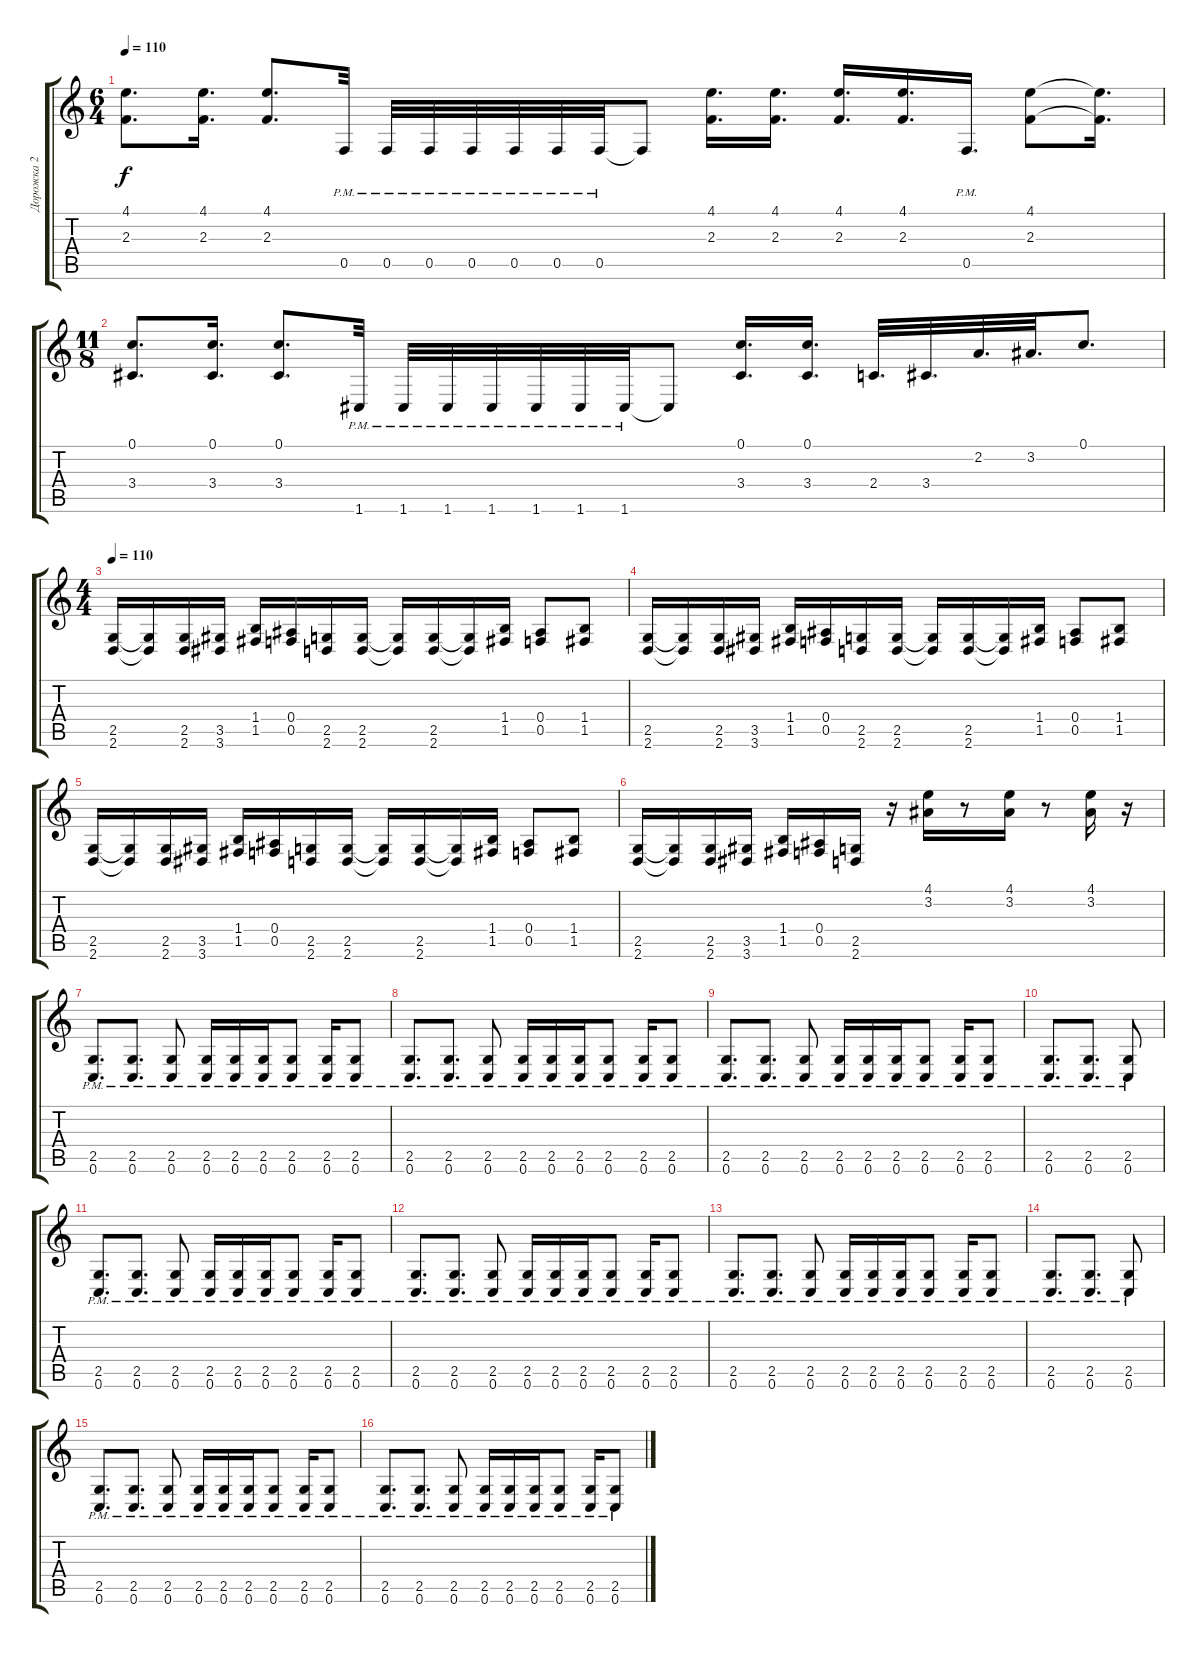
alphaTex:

\track ("Дорожка 2" "Дорожка 2") {instrument overdrivenguitar}
\staff {score tabs}
\tuning (C4 G3 Eb3 Bb2 F2 C2) {hide}
\ts (6 4)
\tempo 110
\clef g2
\ks c
(4.1 2.3).8{d dy f} (4.1 2.3).16{d} (4.1 2.3).8{d} 0.5{pm}.32 0.5{pm}.32 0.5{pm}.32 0.5{pm}.32 0.5{pm}.32 0.5{pm}.32 0.5{pm}.32 0.5{t}.8 (4.1 2.3).16{d} (4.1 2.3).16{d} (4.1 2.3).16{d} (4.1 2.3).16{d} 0.5{pm}.16{d} (4.1 2.3).8 (4.1{t} 2.3{t}).16{d} |
\ts (11 8)
(0.1 3.4).8{d} (0.1 3.4).16{d} (0.1 3.4).8{d} 1.6{pm}.32 1.6{pm}.32 1.6{pm}.32 1.6{pm}.32 1.6{pm}.32 1.6{pm}.32 1.6{pm}.32 1.6{t}.8 (0.1 3.4).16{d} (0.1 3.4).16{d} 2.4.32{d} 3.4.32{d} 2.2.32{d} 3.2.32{d} 0.1.8{d} |
\ts (4 4)
\tempo 110
(2.5 2.6).16 (2.5{t} 2.6{t}).16 (2.5 2.6).16 (3.5 3.6).16 (1.4 1.5).16 (0.4 0.5).16 (2.5 2.6).16 (2.5 2.6).16 (2.5{t} 2.6{t}).16 (2.5 2.6).16 (2.5{t} 2.6{t}).16 (1.4 1.5).16 (0.4 0.5).8 (1.4 1.5).8 |
(2.5 2.6).16 (2.5{t} 2.6{t}).16 (2.5 2.6).16 (3.5 3.6).16 (1.4 1.5).16 (0.4 0.5).16 (2.5 2.6).16 (2.5 2.6).16 (2.5{t} 2.6{t}).16 (2.5 2.6).16 (2.5{t} 2.6{t}).16 (1.4 1.5).16 (0.4 0.5).8 (1.4 1.5).8 |
(2.5 2.6).16 (2.5{t} 2.6{t}).16 (2.5 2.6).16 (3.5 3.6).16 (1.4 1.5).16 (0.4 0.5).16 (2.5 2.6).16 (2.5 2.6).16 (2.5{t} 2.6{t}).16 (2.5 2.6).16 (2.5{t} 2.6{t}).16 (1.4 1.5).16 (0.4 0.5).8 (1.4 1.5).8 |
(2.5 2.6).16 (2.5{t} 2.6{t}).16 (2.5 2.6).16 (3.5 3.6).16 (1.4 1.5).16 (0.4 0.5).16 (2.5 2.6).16 r.16 (4.1 3.2).16 r.8 (4.1 3.2).16 r.8 (4.1 3.2).16 r.16 |
(2.5{pm} 0.6{pm}).8{d} (2.5{pm} 0.6{pm}).8{d} (2.5{pm} 0.6{pm}).8 (2.5{pm} 0.6{pm}).16 (2.5{pm} 0.6{pm}).16 (2.5{pm} 0.6{pm}).16 (2.5{pm} 0.6{pm}).8 (2.5{pm} 0.6{pm}).16 (2.5{pm} 0.6{pm}).8 |
(2.5{pm} 0.6{pm}).8{d} (2.5{pm} 0.6{pm}).8{d} (2.5{pm} 0.6{pm}).8 (2.5{pm} 0.6{pm}).16 (2.5{pm} 0.6{pm}).16 (2.5{pm} 0.6{pm}).16 (2.5{pm} 0.6{pm}).8 (2.5{pm} 0.6{pm}).16 (2.5{pm} 0.6{pm}).8 |
(2.5{pm} 0.6{pm}).8{d} (2.5{pm} 0.6{pm}).8{d} (2.5{pm} 0.6{pm}).8 (2.5{pm} 0.6{pm}).16 (2.5{pm} 0.6{pm}).16 (2.5{pm} 0.6{pm}).16 (2.5{pm} 0.6{pm}).8 (2.5{pm} 0.6{pm}).16 (2.5{pm} 0.6{pm}).8 |
(2.5{pm} 0.6{pm}).8{d} (2.5{pm} 0.6{pm}).8{d} (2.5{pm} 0.6{pm}).8 |
(2.5{pm} 0.6{pm}).8{d} (2.5{pm} 0.6{pm}).8{d} (2.5{pm} 0.6{pm}).8 (2.5{pm} 0.6{pm}).16 (2.5{pm} 0.6{pm}).16 (2.5{pm} 0.6{pm}).16 (2.5{pm} 0.6{pm}).8 (2.5{pm} 0.6{pm}).16 (2.5{pm} 0.6{pm}).8 |
(2.5{pm} 0.6{pm}).8{d} (2.5{pm} 0.6{pm}).8{d} (2.5{pm} 0.6{pm}).8 (2.5{pm} 0.6{pm}).16 (2.5{pm} 0.6{pm}).16 (2.5{pm} 0.6{pm}).16 (2.5{pm} 0.6{pm}).8 (2.5{pm} 0.6{pm}).16 (2.5{pm} 0.6{pm}).8 |
(2.5{pm} 0.6{pm}).8{d} (2.5{pm} 0.6{pm}).8{d} (2.5{pm} 0.6{pm}).8 (2.5{pm} 0.6{pm}).16 (2.5{pm} 0.6{pm}).16 (2.5{pm} 0.6{pm}).16 (2.5{pm} 0.6{pm}).8 (2.5{pm} 0.6{pm}).16 (2.5{pm} 0.6{pm}).8 |
(2.5{pm} 0.6{pm}).8{d} (2.5{pm} 0.6{pm}).8{d} (2.5{pm} 0.6{pm}).8 |
(2.5{pm} 0.6{pm}).8{d} (2.5{pm} 0.6{pm}).8{d} (2.5{pm} 0.6{pm}).8 (2.5{pm} 0.6{pm}).16 (2.5{pm} 0.6{pm}).16 (2.5{pm} 0.6{pm}).16 (2.5{pm} 0.6{pm}).8 (2.5{pm} 0.6{pm}).16 (2.5{pm} 0.6{pm}).8 |
(2.5{pm} 0.6{pm}).8{d} (2.5{pm} 0.6{pm}).8{d} (2.5{pm} 0.6{pm}).8 (2.5{pm} 0.6{pm}).16 (2.5{pm} 0.6{pm}).16 (2.5{pm} 0.6{pm}).16 (2.5{pm} 0.6{pm}).8 (2.5{pm} 0.6{pm}).16 (2.5{pm} 0.6{pm}).8
